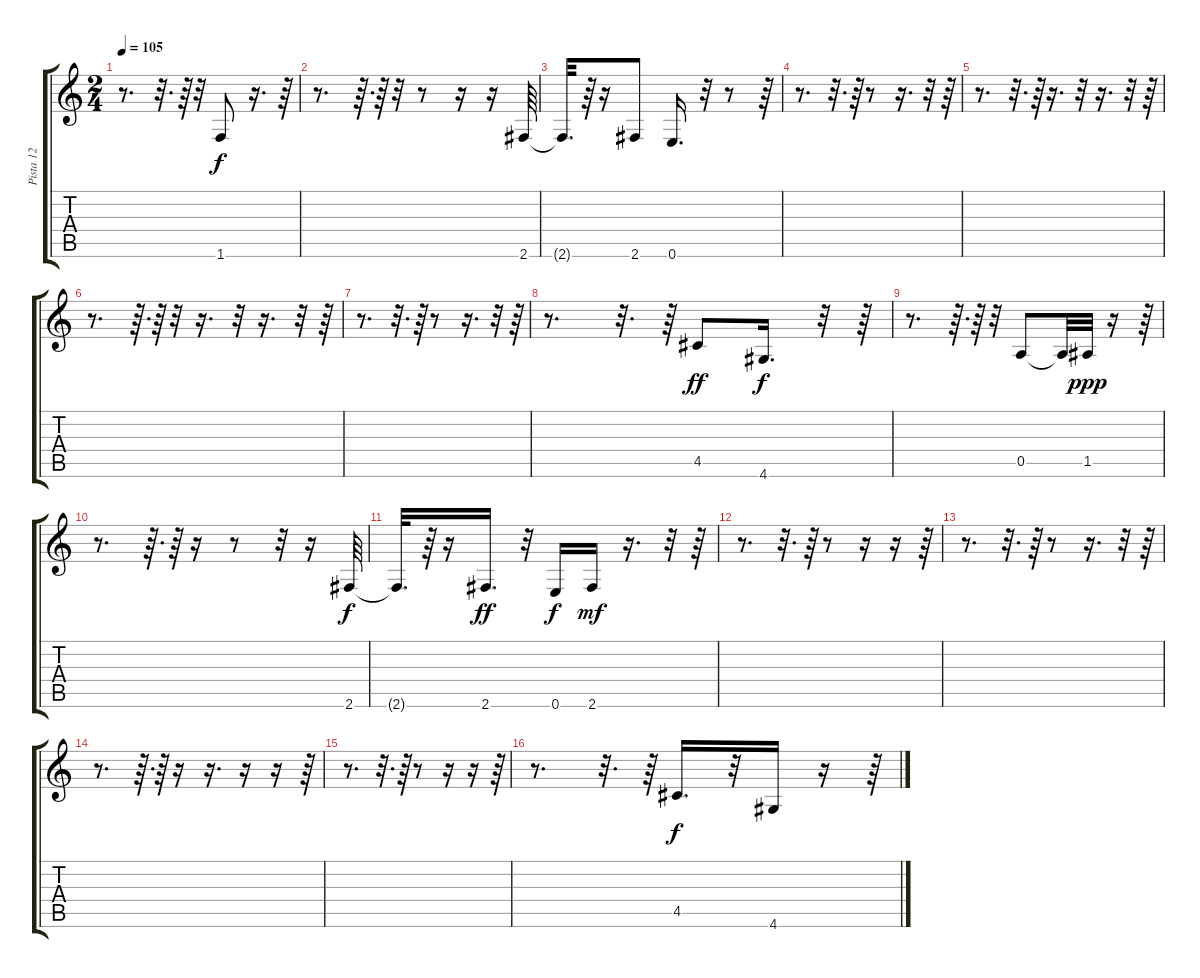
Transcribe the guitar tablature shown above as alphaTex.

\track ("Pista 12" "Pista 12") {instrument electricbassfinger}
\staff {score tabs}
\tuning (E4 B3 G3 D3 A2 E2) {hide}
\ts (2 4)
\tempo 105
\clef g2
\ks c
r.8{d dy f} r.32{d} r.64 r.32 1.6.8 r.16{d} r.64 |
r.8{d} r.64{d} r.64 r.32 r.8 r.16 r.16 2.6.64 |
2.6{t}.32{d} r.64 r.16 2.6.8 0.6.16{d} r.32 r.8 r.64 |
r.8{d} r.32{d} r.64 r.8 r.16{d} r.32 r.64 |
r.8{d} r.32{d} r.64 r.16{d} r.32 r.16{d} r.32 r.64 |
r.8{d} r.64{d} r.64 r.32 r.16{d} r.32 r.16{d} r.32 r.64 |
r.8{d} r.32{d} r.64 r.8 r.16{d} r.32 r.64 |
r.8{d} r.32{d} r.64 4.5.8{dy ff} 4.6.16{d dy f} r.32 r.64 |
r.8{d} r.64{d} r.64 r.32 0.5.8 0.5{t}.32 1.5.32{dy ppp} r.16 r.64 |
r.8{d} r.64{d} r.64 r.16 r.8 r.32 r.16 2.6.64{dy f} |
2.6{t}.32{d} r.64 r.16 2.6.16{d dy ff} r.32 0.6.16{dy f} 2.6.16{dy mf} r.16{d} r.32 r.64 |
r.8{d} r.32{d} r.64 r.8 r.16 r.16 r.64 |
r.8{d} r.32{d} r.64 r.8 r.16{d} r.32 r.64 |
r.8{d} r.64{d} r.64 r.16 r.16{d} r.16 r.16 r.64 |
r.8{d} r.32{d} r.64 r.8 r.16 r.16 r.64 |
r.8{d} r.32{d} r.64 4.5.16{d dy f} r.32 4.6.16 r.16 r.64
